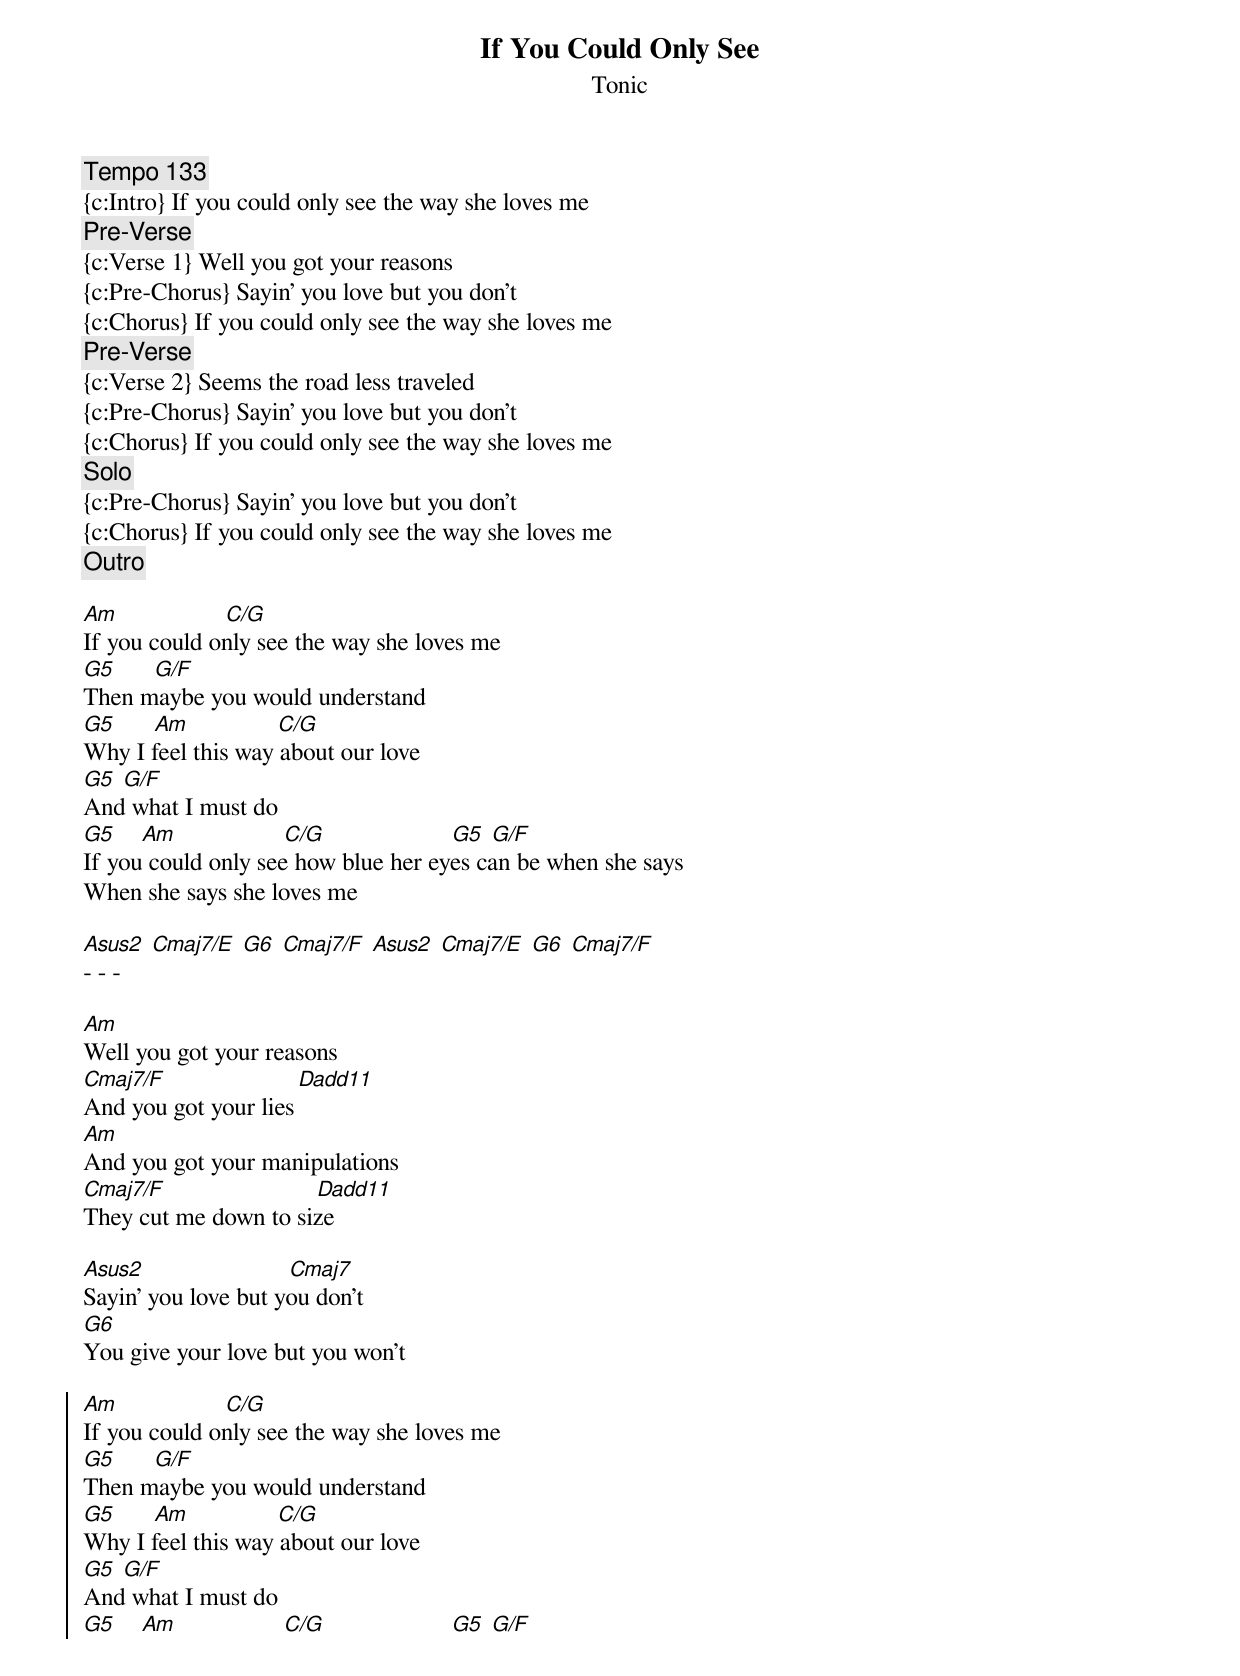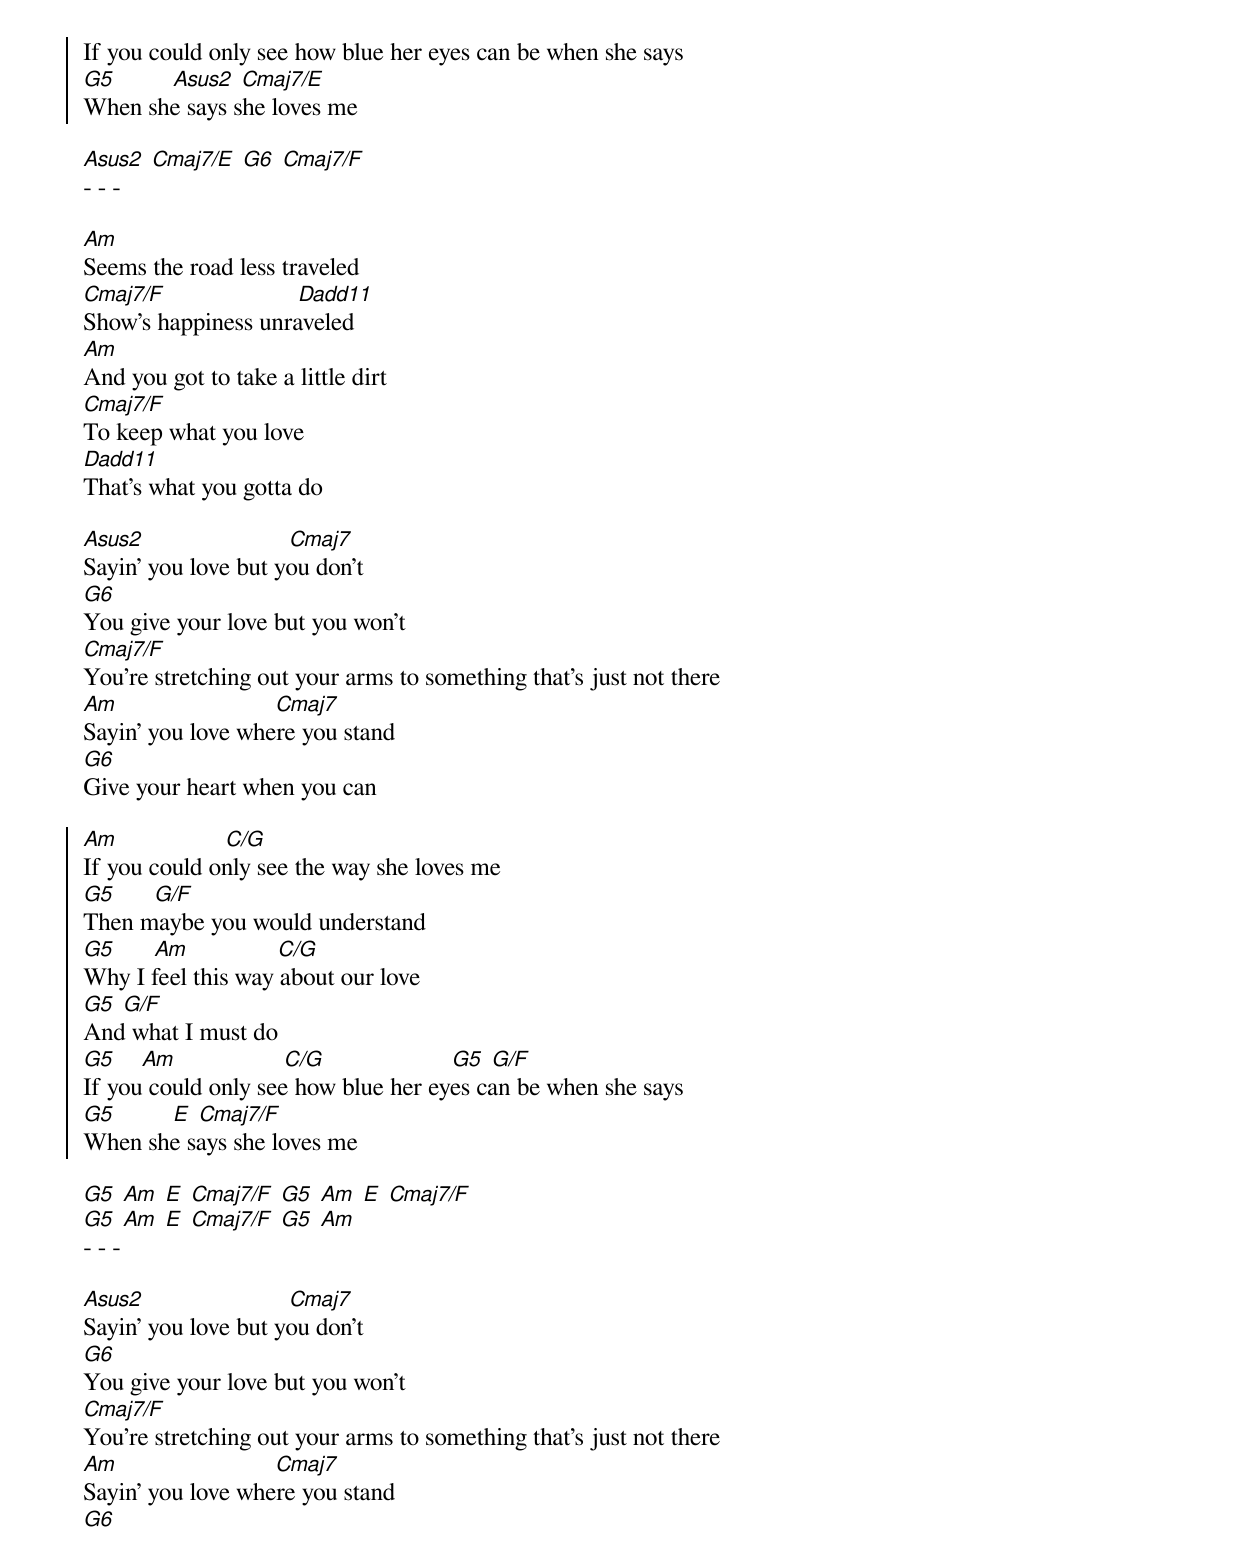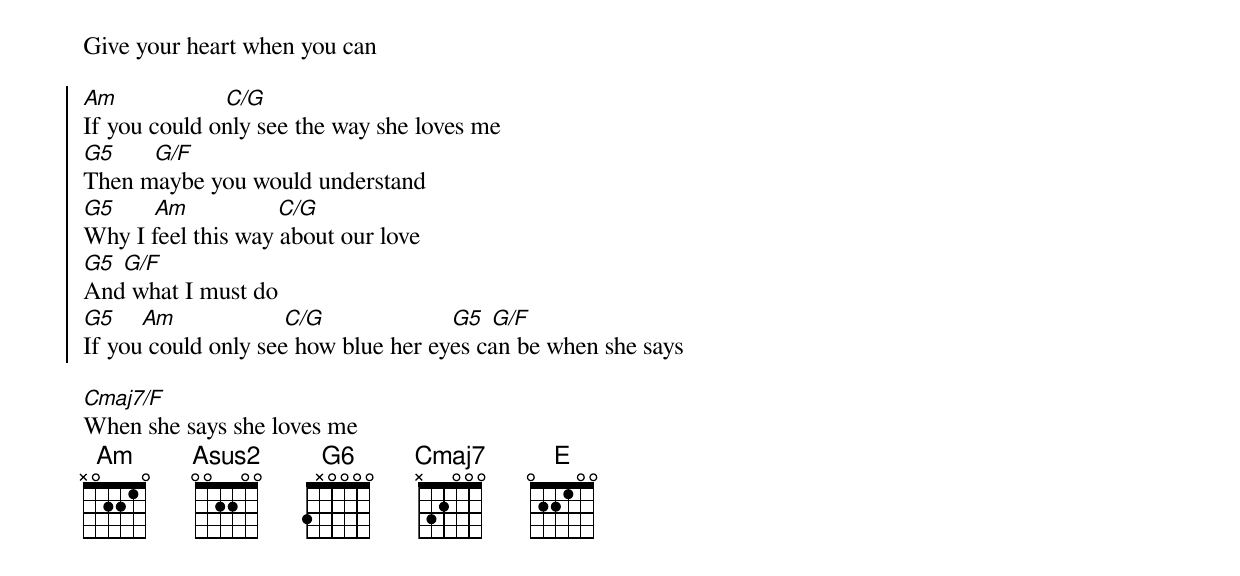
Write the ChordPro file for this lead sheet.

{t: If You Could Only See}
{st: Tonic}
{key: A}
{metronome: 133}
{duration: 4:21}


{c:Tempo 133}
{c:Intro} If you could only see the way she loves me
{c:Pre-Verse}
{c:Verse 1} Well you got your reasons
{c:Pre-Chorus} Sayin' you love but you don't
{c:Chorus} If you could only see the way she loves me
{c:Pre-Verse}
{c:Verse 2} Seems the road less traveled
{c:Pre-Chorus} Sayin' you love but you don't
{c:Chorus} If you could only see the way she loves me
{c:Solo}
{c:Pre-Chorus} Sayin' you love but you don't
{c:Chorus} If you could only see the way she loves me
{c:Outro}

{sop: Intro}
[Am]                 [C/G]
If you could only see the way she loves me
[G5]      [G/F]
Then maybe you would understand
[G5]      [Am]              [C/G]
Why I feel this way about our love
[G5] [G/F]
And what I must do
[G5]    [Am]                 [C/G]                    [G5] [G/F]
If you could only see how blue her eyes can be when she says
When she says she loves me
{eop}

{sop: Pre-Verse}
[Asus2] [Cmaj7/E] [G6] [Cmaj7/F] [Asus2] [Cmaj7/E] [G6] [Cmaj7/F]
- - -
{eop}

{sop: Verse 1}
[Am]
Well you got your reasons
[Cmaj7/F]                     [Dadd11]
And you got your lies
[Am]
And you got your manipulations
[Cmaj7/F]                        [Dadd11]
They cut me down to size
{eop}

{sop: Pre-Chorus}
[Asus2]                       [Cmaj7]
Sayin' you love but you don't
[G6]
You give your love but you won't
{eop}

{soc}
[Am]                 [C/G]
If you could only see the way she loves me
[G5]      [G/F]
Then maybe you would understand
[G5]      [Am]              [C/G]
Why I feel this way about our love
[G5] [G/F]
And what I must do
[G5]    [Am]                 [C/G]                    [G5] [G/F]
If you could only see how blue her eyes can be when she says
[G5]         [Asus2] [Cmaj7/E]
When she says she loves me
{eoc}

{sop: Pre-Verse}
[Asus2] [Cmaj7/E] [G6] [Cmaj7/F]
- - -
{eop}

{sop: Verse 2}
[Am]
Seems the road less traveled
[Cmaj7/F]                     [Dadd11]
Show's happiness unraveled
[Am]
And you got to take a little dirt
[Cmaj7/F]
To keep what you love
[Dadd11]
That's what you gotta do
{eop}

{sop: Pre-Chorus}
[Asus2]                       [Cmaj7]
Sayin' you love but you don't
[G6]
You give your love but you won't
[Cmaj7/F]
You're stretching out your arms to something that's just not there
[Am]                         [Cmaj7]
Sayin' you love where you stand
[G6]
Give your heart when you can
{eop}

{soc}
[Am]                 [C/G]
If you could only see the way she loves me
[G5]      [G/F]
Then maybe you would understand
[G5]      [Am]              [C/G]
Why I feel this way about our love
[G5] [G/F]
And what I must do
[G5]    [Am]                 [C/G]                    [G5] [G/F]
If you could only see how blue her eyes can be when she says
[G5]         [E] [Cmaj7/F]
When she says she loves me
{eoc}

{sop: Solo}
[G5] [Am] [E] [Cmaj7/F] [G5] [Am] [E] [Cmaj7/F]
[G5] [Am] [E] [Cmaj7/F] [G5] [Am]
- - -
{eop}

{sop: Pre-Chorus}
[Asus2]                       [Cmaj7]
Sayin' you love but you don't
[G6]
You give your love but you won't
[Cmaj7/F]
You're stretching out your arms to something that's just not there
[Am]                         [Cmaj7]
Sayin' you love where you stand
[G6]
Give your heart when you can
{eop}

{soc}
[Am]                 [C/G]
If you could only see the way she loves me
[G5]      [G/F]
Then maybe you would understand
[G5]      [Am]              [C/G]
Why I feel this way about our love
[G5] [G/F]
And what I must do
[G5]    [Am]                 [C/G]                    [G5] [G/F]
If you could only see how blue her eyes can be when she says
{eoc}

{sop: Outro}
[Cmaj7/F]
When she says she loves me
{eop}
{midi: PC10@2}
